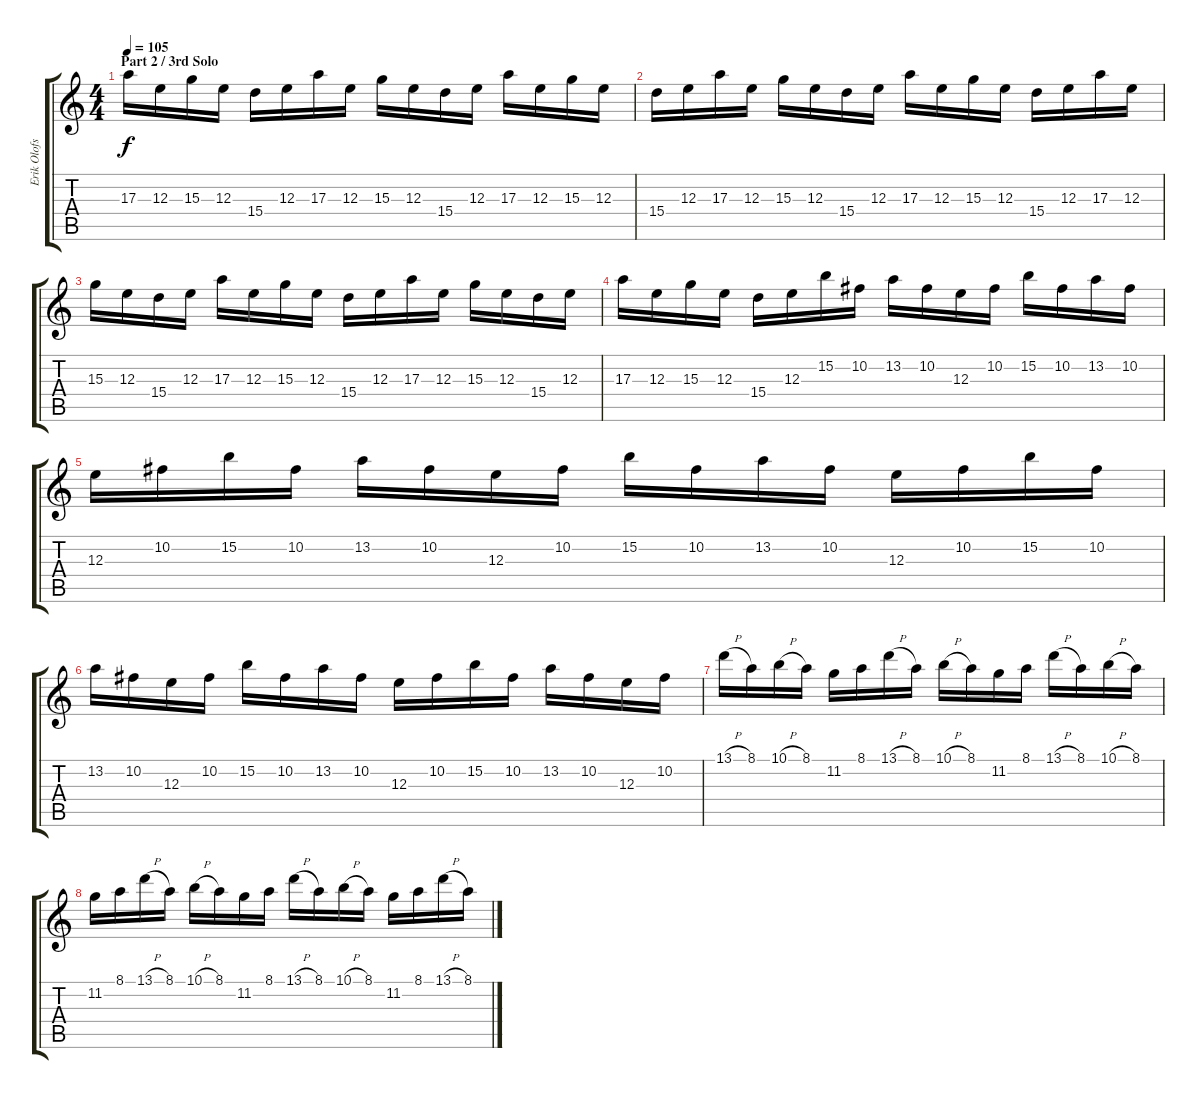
\track ("Erik Olofsson" "Erik Olofs") {instrument distortionguitar}
\staff {score tabs}
\tuning (Db4 Ab3 E3 B2 Gb2 B1) {hide}
\ts (4 4)
\section ("" "Part 2 / 3rd Solo")
\tempo 105
\clef g2
\ks c
17.3.16{dy f} 12.3.16 15.3.16 12.3.16 15.4.16 12.3.16 17.3.16 12.3.16 15.3.16 12.3.16 15.4.16 12.3.16 17.3.16 12.3.16 15.3.16 12.3.16 |
15.4.16 12.3.16 17.3.16 12.3.16 15.3.16 12.3.16 15.4.16 12.3.16 17.3.16 12.3.16 15.3.16 12.3.16 15.4.16 12.3.16 17.3.16 12.3.16 |
15.3.16 12.3.16 15.4.16 12.3.16 17.3.16 12.3.16 15.3.16 12.3.16 15.4.16 12.3.16 17.3.16 12.3.16 15.3.16 12.3.16 15.4.16 12.3.16 |
17.3.16 12.3.16 15.3.16 12.3.16 15.4.16 12.3.16 15.2.16 10.2.16 13.2.16 10.2.16 12.3.16 10.2.16 15.2.16 10.2.16 13.2.16 10.2.16 |
12.3.16 10.2.16 15.2.16 10.2.16 13.2.16 10.2.16 12.3.16 10.2.16 15.2.16 10.2.16 13.2.16 10.2.16 12.3.16 10.2.16 15.2.16 10.2.16 |
13.2.16 10.2.16 12.3.16 10.2.16 15.2.16 10.2.16 13.2.16 10.2.16 12.3.16 10.2.16 15.2.16 10.2.16 13.2.16 10.2.16 12.3.16 10.2.16 |
13.1{h}.16 8.1.16 10.1{h}.16 8.1.16 11.2.16 8.1.16 13.1{h}.16 8.1.16 10.1{h}.16 8.1.16 11.2.16 8.1.16 13.1{h}.16 8.1.16 10.1{h}.16 8.1.16 |
11.2.16 8.1.16 13.1{h}.16 8.1.16 10.1{h}.16 8.1.16 11.2.16 8.1.16 13.1{h}.16 8.1.16 10.1{h}.16 8.1.16 11.2.16 8.1.16 13.1{h}.16 8.1.16
